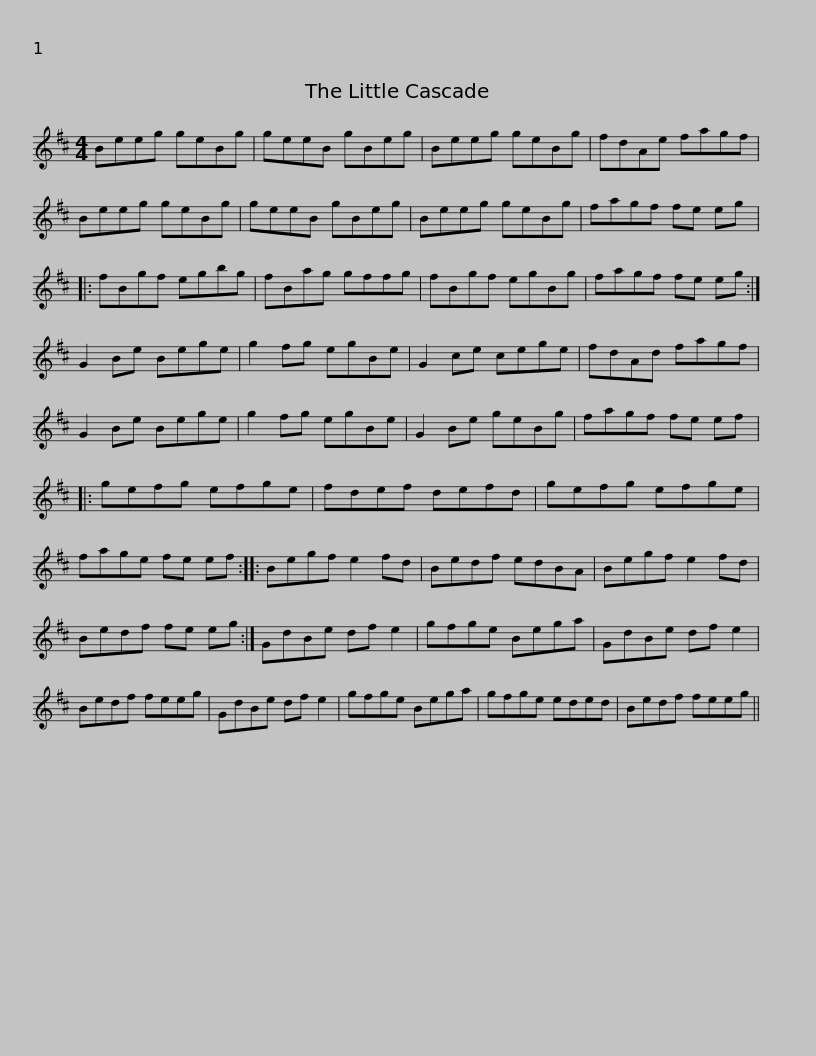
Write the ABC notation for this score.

X:1
L:1/8
M:4/4
I:linebreak $
K:D
V:1 treble
V:1
 Beeg geBg | geeB gBeg | Beeg geBg | fdAe fagf |$ Beeg geBg | %5
 geeB gBeg | Beeg geBg | fagf fe eg |:$ fBgf egbg | fBag gffg | %10
 fBgf egBg | fagf fe eg :|$ G2 Be Bege | g2 fg egBe | G2 ce cege | %15
 fdAd fagf |$ G2 Be Bege | g2 fg egBe | G2 Be geBg | fagf fe ef |:$ %20
 gefg efge | fdef defd | gefg efge | fage fe ef ::$ Begf e2 fd | %25
 Bedf edBA | Begf e2 fd | Bedf fe eg :|$ GdBe df e2 | gfge Bega | %30
 GdBe df e2 | Bedf feeg |$ GdBe df e2 | gfge Bega | gfge eded | %35
 Bedf feeg || %36
